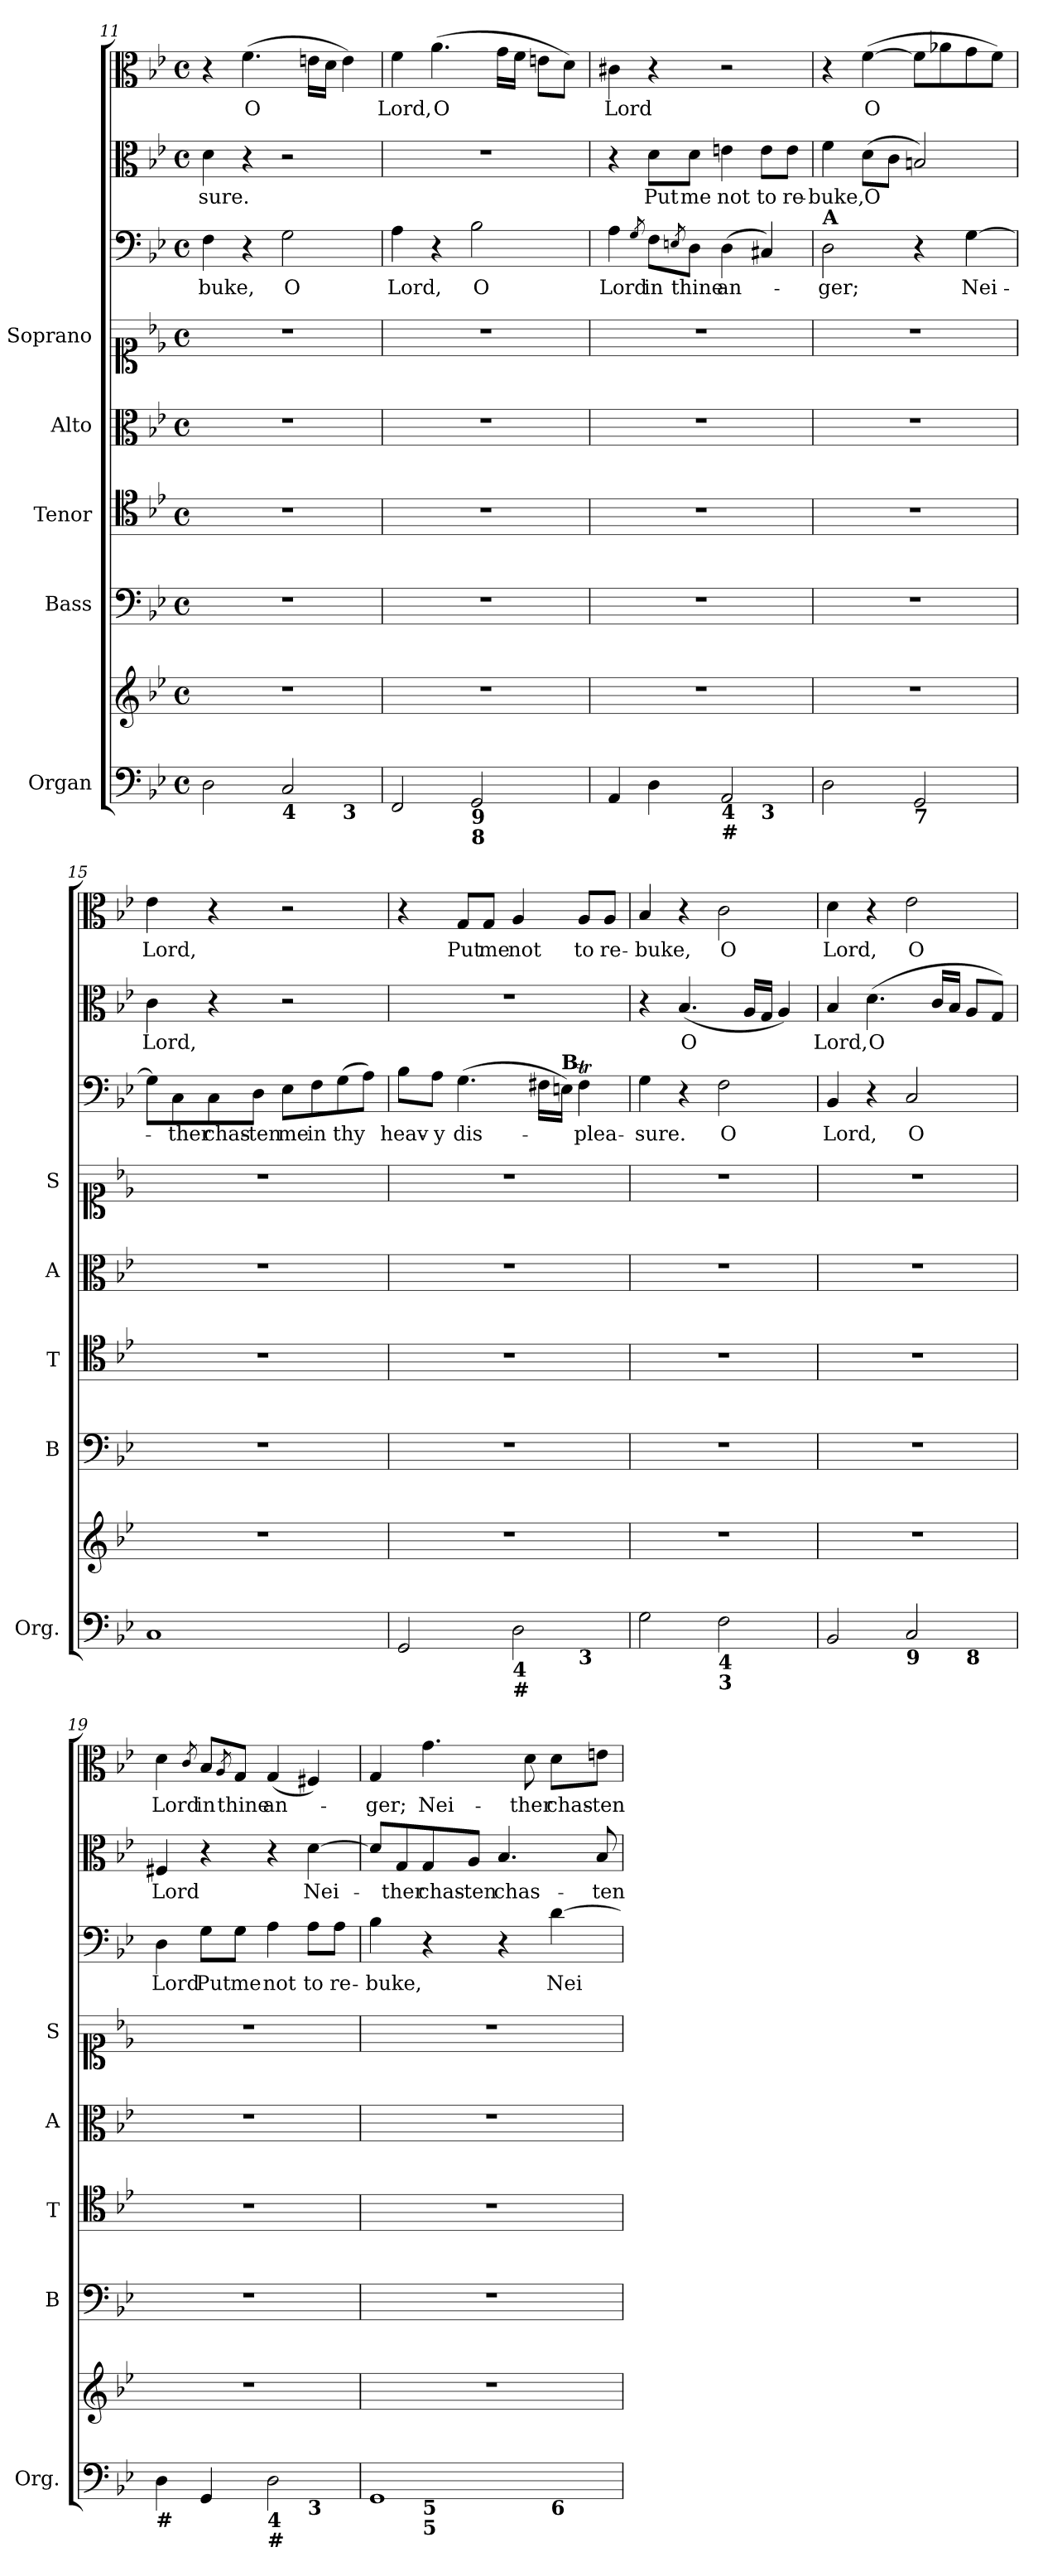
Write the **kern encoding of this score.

**kern	**kern	**kern	**kern	**kern	**kern	**kern	**text	**kern	**text	**kern	**text
*part8	*part8	*part7	*part6	*part5	*part4	*part3	*part3	*part2	*part2	*part1	*part1
*staff9	*staff8	*staff7	*staff6	*staff5	*staff4	*staff3	*staff3	*staff2	*staff2	*staff1	*staff1
*I"Organ	*	*I"Bass	*I"Tenor	*I"Alto	*I"Soprano	*	*	*	*	*	*
*I'Org.	*	*I'B	*I'T	*I'A	*I'S	*	*	*	*	*	*
*clefF4	*clefG2	*clefF4	*clefC4	*clefC3	*clefC1	*clefF4	*	*clefC3	*	*clefC3	*
*k[b-e-]	*k[b-e-]	*k[b-e-]	*k[b-e-]	*k[b-e-]	*k[b-e-]	*k[b-e-]	*	*k[b-e-]	*	*k[b-e-]	*
*g:	*g:	*g:	*g:	*g:	*g:	*g:	*	*g:	*	*g:	*
*M4/4	*M4/4	*M4/4	*M4/4	*M4/4	*M4/4	*M4/4	*	*M4/4	*	*M4/4	*
*met(c)	*met(c)	*met(c)	*met(c)	*met(c)	*met(c)	*met(c)	*	*met(c)	*	*met(c)	*
=11	=11	=11	=11	=11	=11	=11	=11	=11	=11	=11	=11
!	!	!	!	!	!	!	!LO:LY:b	!	!LO:LY:b	!	!
*^	*	*	*	*	*	*	*	*	*	*	*
2D\	2.ryy	1r	1r	1r	1r	1r	4F\	-buke,	4d\	-sure.	4r	.
!	!	!	!	!	!	!	!	!	!	!	!	!LO:LY:b
.	.	.	.	.	.	.	4r	.	4r	.	(>4.f\	O
!LO:TX:b:B:t=4	!	!	!	!	!	!	!	!	!	!	!	!
!	!	!	!	!	!	!	!	!LO:LY:b	!	!	!	!
2C/	.	.	.	.	.	.	2G\	O	2r	.	.	.
.	.	.	.	.	.	.	.	.	.	.	16en\LL	.
.	.	.	.	.	.	.	.	.	.	.	16d\JJ	.
!	!LO:TX:b:B:t=3	!	!	!	!	!	!	!	!	!	!	!
.	4ryy	.	.	.	.	.	.	.	.	.	4e\)	.
=12	=12	=12	=12	=12	=12	=12	=12	=12	=12	=12	=12	=12
!	!	!	!	!	!	!	!	!LO:LY:b	!	!	!	!LO:LY:b
*v	*v	*	*	*	*	*	*	*	*	*	*	*
2FF/	1r	1r	1r	1r	1r	4A\	Lord,	1r	.	4f\	Lord,
!	!	!	!	!	!	!	!	!	!	!	!LO:LY:b
.	.	.	.	.	.	4r	.	.	.	(>4.a\	O
!LO:TX:b:B:t=9	!	!	!	!	!	!	!	!	!	!	!
!LO:TX:b:B:t=8	!	!	!	!	!	!	!	!	!	!	!
!	!	!	!	!	!	!	!LO:LY:b	!	!	!	!
2GG/	.	.	.	.	.	2B-\	O	.	.	.	.
.	.	.	.	.	.	.	.	.	.	16g\LL	.
.	.	.	.	.	.	.	.	.	.	16f\JJ	.
.	.	.	.	.	.	.	.	.	.	8en\L	.
.	.	.	.	.	.	.	.	.	.	8d\J)	.
=13	=13	=13	=13	=13	=13	=13	=13	=13	=13	=13	=13
!LO:TX:b:B:t=#	!	!	!	!	!	!	!	!	!	!	!
!	!	!	!	!	!	!	!LO:LY:b	!	!	!	!LO:LY:b
*^	*	*	*	*	*	*	*	*	*	*	*
4AA/	2.ryy	1r	1r	1r	1r	1r	4A\	Lord	4r	.	4c#X\	Lord
.	.	.	.	.	.	.	8qG/	.	.	.	.	.
!	!	!	!	!	!	!	!	!LO:LY:b	!	!LO:LY:b	!	!
4D\	.	.	.	.	.	.	8F\L	in	8d\L	Put	4r	.
.	.	.	.	.	.	.	8qEn/	.	.	.	.	.
!	!	!	!	!	!	!	!	!LO:LY:b	!	!LO:LY:b	!	!
.	.	.	.	.	.	.	8D\J	thine	8d\J	me	.	.
!LO:TX:b:B:t=4	!	!	!	!	!	!	!	!	!	!	!	!
!LO:TX:b:B:t=#	!	!	!	!	!	!	!	!	!	!	!	!
!	!	!	!	!	!	!	!	!LO:LY:b	!	!LO:LY:b	!	!
2AA/	.	.	.	.	.	.	(>4D\	an-	4en\	not	2r	.
!	!LO:TX:b:B:t=3	!	!	!	!	!	!	!	!	!	!	!
!	!	!	!	!	!	!	!	!	!	!LO:LY:b	!	!
.	4ryy	.	.	.	.	.	4C#X/)	.	8e\L	to	.	.
!	!	!	!	!	!	!	!	!	!	!LO:LY:b	!	!
.	.	.	.	.	.	.	.	.	8e\J	re-	.	.
!!LO:LB:g=z
=14	=14	=14	=14	=14	=14	=14	=14	=14	=14	=14	=14	=14
!	!	!	!	!	!	!	!LO:TX:a:B:t=A	!	!	!	!	!
!	!	!	!	!	!	!	!	!LO:LY:b	!	!LO:LY:b	!	!
*v	*v	*	*	*	*	*	*	*	*	*	*	*
2D\	1r	1r	1r	1r	1r	2D\	-ger;	4f\	-buke,	4r	.
!	!	!	!	!	!	!	!	!	!LO:LY:b	!	!LO:LY:b
.	.	.	.	.	.	.	.	(>8d\L	O	(>[4f\	O
.	.	.	.	.	.	.	.	8c\J	.	.	.
!LO:TX:b:B:t=7	!	!	!	!	!	!	!	!	!	!	!
2GG/	.	.	.	.	.	4r	.	2Bn/)	.	8f\L]	.
.	.	.	.	.	.	.	.	.	.	8a-X\	.
!	!	!	!	!	!	!	!LO:LY:b	!	!	!	!
.	.	.	.	.	.	[4G\	Nei-	.	.	8g\	.
.	.	.	.	.	.	.	.	.	.	8f\J)	.
=15	=15	=15	=15	=15	=15	=15	=15	=15	=15	=15	=15
!	!	!	!	!	!	!	!	!	!LO:LY:b	!	!LO:LY:b
1C	1r	1r	1r	1r	1r	8G\L]	.	4c\	Lord,	4e-\	Lord,
!	!	!	!	!	!	!	!LO:LY:b	!	!	!	!
.	.	.	.	.	.	8C\	-ther	.	.	.	.
!	!	!	!	!	!	!	!LO:LY:b	!	!	!	!
.	.	.	.	.	.	8C\	chas-	4r	.	4r	.
!	!	!	!	!	!	!	!LO:LY:b	!	!	!	!
.	.	.	.	.	.	8D\J	-ten	.	.	.	.
!	!	!	!	!	!	!	!LO:LY:b	!	!	!	!
.	.	.	.	.	.	8E-\L	me	2r	.	2r	.
!	!	!	!	!	!	!	!LO:LY:b	!	!	!	!
.	.	.	.	.	.	8F\	in	.	.	.	.
!	!	!	!	!	!	!	!LO:LY:b	!	!	!	!
.	.	.	.	.	.	(>8G\	thy	.	.	.	.
.	.	.	.	.	.	8A\J)	.	.	.	.	.
=16	=16	=16	=16	=16	=16	=16	=16	=16	=16	=16	=16
!	!	!	!	!	!	!	!LO:LY:b	!	!	!	!
*^	*	*	*	*	*	*	*	*	*	*	*
2GG/	2.ryy	1r	1r	1r	1r	1r	8B-\L	heav-	1r	.	4r	.
!	!	!	!	!	!	!	!	!LO:LY:b	!	!	!	!
.	.	.	.	.	.	.	8A\J	-y	.	.	.	.
!	!	!	!	!	!	!	!	!LO:LY:b	!	!	!	!LO:LY:b
.	.	.	.	.	.	.	(>4.G\	dis-	.	.	8G/L	Put
!	!	!	!	!	!	!	!	!	!	!	!	!LO:LY:b
.	.	.	.	.	.	.	.	.	.	.	8G/J	me
!LO:TX:b:B:t=4	!	!	!	!	!	!	!	!	!	!	!	!
!LO:TX:b:B:t=#	!	!	!	!	!	!	!	!	!	!	!	!
!	!	!	!	!	!	!	!	!	!	!	!	!LO:LY:b
2D\	.	.	.	.	.	.	.	.	.	.	4A/	not
.	.	.	.	.	.	.	16F#X\LL	.	.	.	.	.
!	!	!	!	!	!	!	!LO:TX:a:B:t=B	!	!	!	!	!
.	.	.	.	.	.	.	16En\JJ)	.	.	.	.	.
!	!LO:TX:b:B:t=3	!	!	!	!	!	!	!	!	!	!	!
!	!	!	!	!	!	!	!	!LO:LY:b	!	!	!	!LO:LY:b
.	4ryy	.	.	.	.	.	4F#t\	-plea-	.	.	8A/L	to
!	!	!	!	!	!	!	!	!	!	!	!	!LO:LY:b
.	.	.	.	.	.	.	.	.	.	.	8A/J	re-
=17	=17	=17	=17	=17	=17	=17	=17	=17	=17	=17	=17	=17
!	!	!	!	!	!	!	!	!LO:LY:b	!	!	!	!LO:LY:b
*v	*v	*	*	*	*	*	*	*	*	*	*	*
2G\	1r	1r	1r	1r	1r	4G\	-sure.	4r	.	4B-/	-buke,
!	!	!	!	!	!	!	!	!	!LO:LY:b	!	!
.	.	.	.	.	.	4r	.	(<4.B-/	O	4r	.
!LO:TX:b:B:t=4	!	!	!	!	!	!	!	!	!	!	!
!LO:TX:b:B:t=3	!	!	!	!	!	!	!	!	!	!	!
!	!	!	!	!	!	!	!LO:LY:b	!	!	!	!LO:LY:b
2F\	.	.	.	.	.	2F\	O	.	.	2c\	O
.	.	.	.	.	.	.	.	16A/LL	.	.	.
.	.	.	.	.	.	.	.	16G/JJ	.	.	.
.	.	.	.	.	.	.	.	4A/)	.	.	.
=18	=18	=18	=18	=18	=18	=18	=18	=18	=18	=18	=18
!	!	!	!	!	!	!	!LO:LY:b	!	!LO:LY:b	!	!LO:LY:b
*^	*	*	*	*	*	*	*	*	*	*	*
2BB-/	2.ryy	1r	1r	1r	1r	1r	4BB-/	Lord,	4B-/	Lord,	4d\	Lord,
!	!	!	!	!	!	!	!	!	!	!LO:LY:b	!	!
.	.	.	.	.	.	.	4r	.	(>4.d\	O	4r	.
!LO:TX:b:B:t=9	!	!	!	!	!	!	!	!	!	!	!	!
!	!	!	!	!	!	!	!	!LO:LY:b	!	!	!	!LO:LY:b
2C/	.	.	.	.	.	.	2C/	O	.	.	2e-\	O
.	.	.	.	.	.	.	.	.	16c/LL	.	.	.
.	.	.	.	.	.	.	.	.	16B-/JJ	.	.	.
!	!LO:TX:b:B:t=8	!	!	!	!	!	!	!	!	!	!	!
.	4ryy	.	.	.	.	.	.	.	8A/L	.	.	.
.	.	.	.	.	.	.	.	.	8G/J)	.	.	.
!!LO:PB:g=z
=19	=19	=19	=19	=19	=19	=19	=19	=19	=19	=19	=19	=19
!LO:TX:b:B:t=#	!	!	!	!	!	!	!	!	!	!	!	!
!	!	!	!	!	!	!	!	!LO:LY:b	!	!LO:LY:b	!	!LO:LY:b
4D\	2.ryy	1r	1r	1r	1r	1r	4D\	Lord	4F#X/	Lord	4d\	Lord
.	.	.	.	.	.	.	.	.	.	.	8qc/	.
!	!	!	!	!	!	!	!	!LO:LY:b	!	!	!	!LO:LY:b
4GG/	.	.	.	.	.	.	8G\L	Put	4r	.	8B-/L	in
.	.	.	.	.	.	.	.	.	.	.	8qA/	.
!	!	!	!	!	!	!	!	!LO:LY:b	!	!	!	!LO:LY:b
.	.	.	.	.	.	.	8G\J	me	.	.	8G/J	thine
!LO:TX:b:B:t=4	!	!	!	!	!	!	!	!	!	!	!	!
!LO:TX:b:B:t=#	!	!	!	!	!	!	!	!	!	!	!	!
!	!	!	!	!	!	!	!	!LO:LY:b	!	!	!	!LO:LY:b
2D\	.	.	.	.	.	.	4A\	not	4r	.	(<4G/	an-
!	!LO:TX:b:B:t=3	!	!	!	!	!	!	!	!	!	!	!
!	!	!	!	!	!	!	!	!LO:LY:b	!	!LO:LY:b	!	!
.	4ryy	.	.	.	.	.	8A\L	to	[4d\	Nei-	4F#X/)	.
!	!	!	!	!	!	!	!	!LO:LY:b	!	!	!	!
.	.	.	.	.	.	.	8A\J	re-	.	.	.	.
=20	=20	=20	=20	=20	=20	=20	=20	=20	=20	=20	=20	=20
!	!	!	!	!	!	!	!	!LO:LY:b	!	!	!	!LO:LY:b
*	*^	*	*	*	*	*	*	*	*	*	*	*
1GG	4ryy	2.ryy	1r	1r	1r	1r	1r	4B-\	-buke,	8d/L]	.	4G/	-ger;
!	!	!	!	!	!	!	!	!	!	!	!LO:LY:b	!	!
.	.	.	.	.	.	.	.	.	.	8G/	-ther	.	.
!	!LO:TX:b:B:t=5	!	!	!	!	!	!	!	!	!	!	!	!
!	!LO:TX:b:B:t=5	!	!	!	!	!	!	!	!	!	!	!	!
!	!	!	!	!	!	!	!	!	!	!	!LO:LY:b	!	!LO:LY:b
.	2.ryy	.	.	.	.	.	.	4r	.	8G/	chas-	4.g\	Nei-
!	!	!	!	!	!	!	!	!	!	!	!LO:LY:b	!	!
.	.	.	.	.	.	.	.	.	.	8A/J	-ten	.	.
!	!	!	!	!	!	!	!	!	!	!	!LO:LY:b	!	!
.	.	.	.	.	.	.	.	4r	.	4.B-/	chas-	.	.
!	!	!	!	!	!	!	!	!	!	!	!	!	!LO:LY:b
.	.	.	.	.	.	.	.	.	.	.	.	8d\	-ther
!	!	!LO:TX:b:B:t=6	!	!	!	!	!	!	!	!	!	!	!
!	!	!	!	!	!	!	!	!	!LO:LY:b	!	!	!	!LO:LY:b
.	.	4ryy	.	.	.	.	.	[4d\	Nei-	.	.	8d\L	chas-
!	!	!	!	!	!	!	!	!	!	!	!LO:LY:b	!	!LO:LY:b
.	.	.	.	.	.	.	.	.	.	8B-/	-ten	8en\J	-ten
*v	*v	*v	*	*	*	*	*	*	*	*	*	*	*
=	=	=	=	=	=	=	=	=	=	=	=
*-	*-	*-	*-	*-	*-	*-	*-	*-	*-	*-	*-
